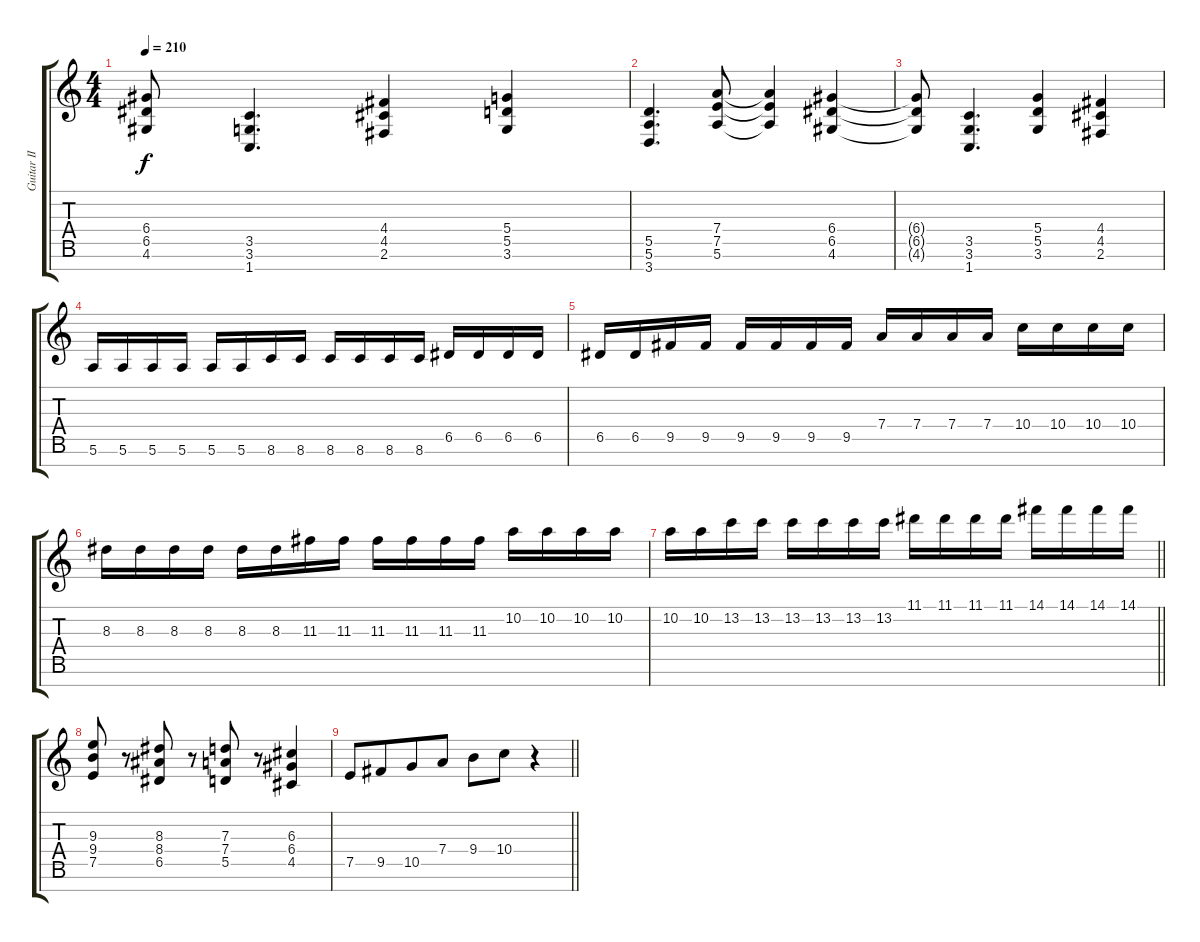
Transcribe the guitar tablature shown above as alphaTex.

\track ("Guitar II" "Guitar II") {instrument distortionguitar}
\staff {score tabs}
\tuning (E4 B3 G3 D3 A2 E2 B1) {hide}
\ts (4 4)
\tempo 210
\clef g2
\ks c
(6.4{t} 6.5{t} 4.6{t}).8{dy f} (3.5 3.6 1.7).4{d} (4.4 4.5 2.6).4 (5.4 5.5 3.6).4 |
(5.5 5.6 3.7).4{d} (7.4 7.5 5.6).8 (7.4{t} 7.5{t} 5.6{t}).4 (6.4 6.5 4.6).4 |
(6.4{t} 6.5{t} 4.6{t}).8 (3.5 3.6 1.7).4{d} (5.4 5.5 3.6).4 (4.4 4.5 2.6).4 |
5.6.16 5.6.16 5.6.16 5.6.16 5.6.16 5.6.16 8.6.16 8.6.16 8.6.16 8.6.16 8.6.16 8.6.16 6.5.16 6.5.16 6.5.16 6.5.16 |
6.5.16 6.5.16 9.5.16 9.5.16 9.5.16 9.5.16 9.5.16 9.5.16 7.4.16 7.4.16 7.4.16 7.4.16 10.4.16 10.4.16 10.4.16 10.4.16 |
8.3.16 8.3.16 8.3.16 8.3.16 8.3.16 8.3.16 11.3.16 11.3.16 11.3.16 11.3.16 11.3.16 11.3.16 10.2.16 10.2.16 10.2.16 10.2.16 |
\barLineRight lightlight
10.2.16 10.2.16 13.2.16 13.2.16 13.2.16 13.2.16 13.2.16 13.2.16 11.1.16 11.1.16 11.1.16 11.1.16 14.1.16 14.1.16 14.1.16 14.1.16 |
(9.3 9.4 7.5).8 r.8 (8.3 8.4 6.5).8 r.8 (7.3 7.4 5.5).8 r.8 (6.3 6.4 4.5).4 |
\barLineRight lightlight
7.5.8 9.5.8{beam merge} 10.5.8 7.4.8 9.4.8 10.4.8 r.4
